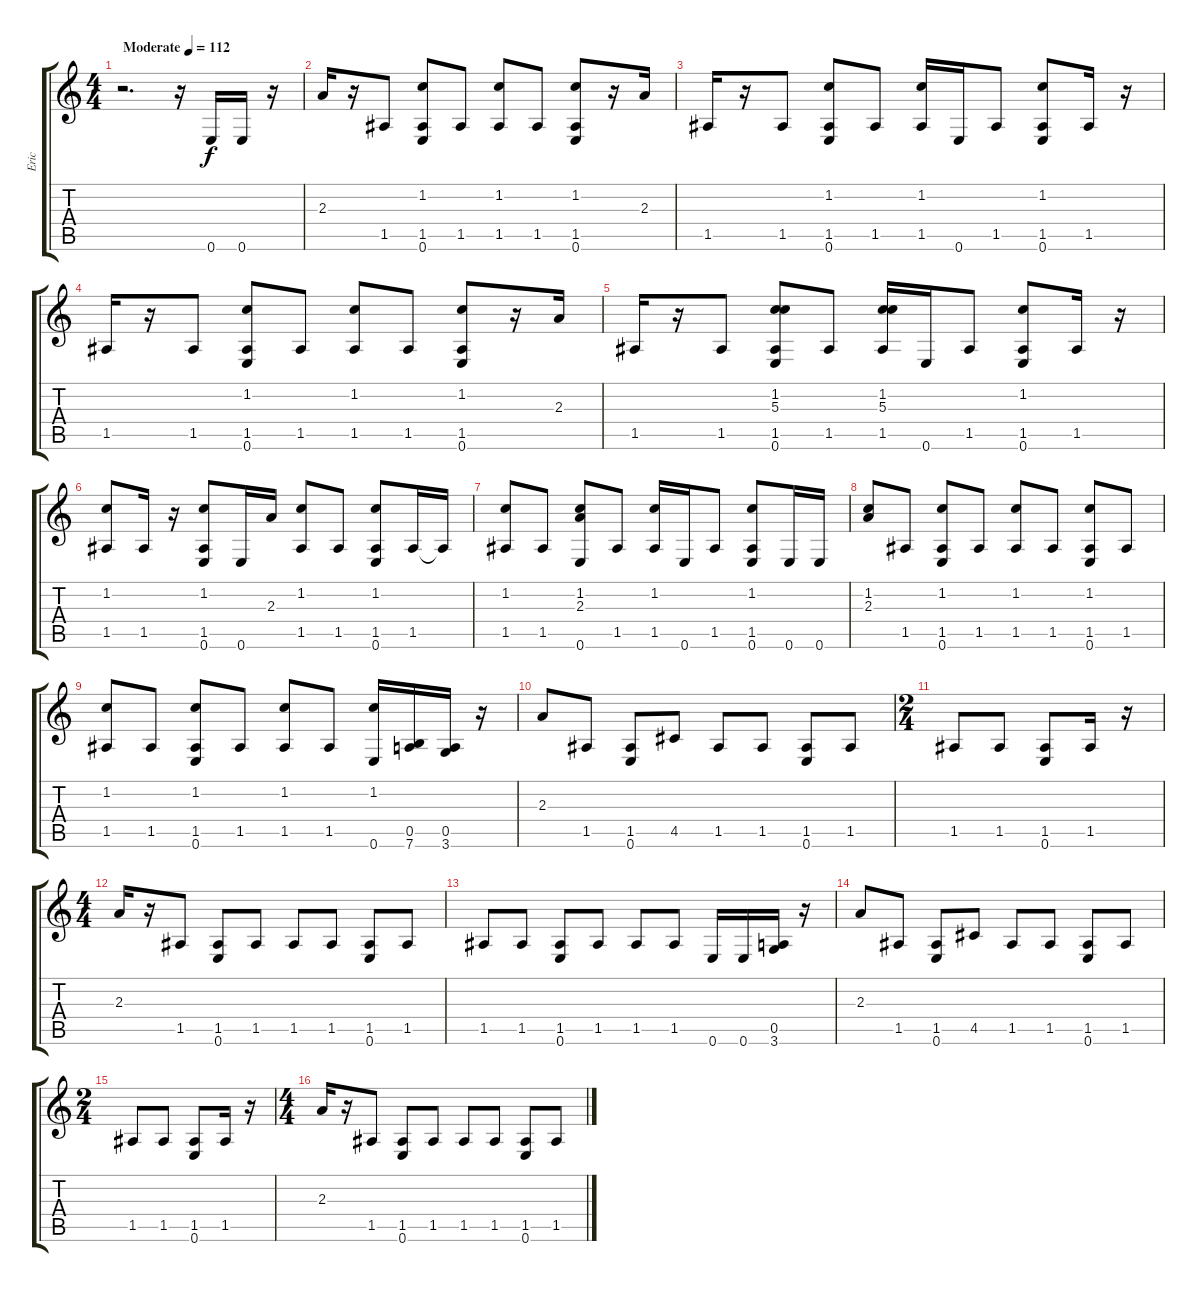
\track ("Eric" "Eric") {instrument acousticguitarsteel}
\staff {score tabs}
\tuning (E4 B3 G3 D3 A2 E2) {hide}
\ts (4 4)
\tempo (112 "Moderate")
\clef g2
\ks c
r.2{d dy f instrument acousticguitarsteel} r.16 0.6.16 0.6.16 r.16 |
2.3.16 r.16 1.5.8 (1.2 1.5 0.6).8 1.5.8 (1.2 1.5).8 1.5.8 (1.2 1.5 0.6).8 r.16 2.3.16 |
1.5.16 r.16 1.5.8 (1.2 1.5 0.6).8 1.5.8 (1.2 1.5).16 0.6.16 1.5.8 (1.2 1.5 0.6).8 1.5.16 r.16 |
1.5.16 r.16 1.5.8 (1.2 1.5 0.6).8 1.5.8 (1.2 1.5).8 1.5.8 (1.2 1.5 0.6).8 r.16 2.3.16 |
1.5.16 r.16 1.5.8 (1.2 5.3 1.5 0.6).8 1.5.8 (1.2 5.3 1.5).16 0.6.16 1.5.8 (1.2 1.5 0.6).8 1.5.16 r.16 |
(1.2 1.5).8 1.5.16 r.16 (1.2 1.5 0.6).8 0.6.16 2.3.16 (1.2 1.5).8 1.5.8 (1.2 1.5 0.6).8 1.5.16 1.5{t}.16 |
(1.2 1.5).8 1.5.8 (1.2 2.3 0.6).8 1.5.8 (1.2 1.5).16 0.6.16 1.5.8 (1.2 1.5 0.6).8 0.6.16 0.6.16 |
(1.2 2.3).8 1.5.8 (1.2 1.5 0.6).8 1.5.8 (1.2 1.5).8 1.5.8 (1.2 1.5 0.6).8 1.5.8 |
(1.2 1.5).8 1.5.8 (1.2 1.5 0.6).8 1.5.8 (1.2 1.5).8 1.5.8 (1.2 0.6).16 (0.5 7.6).16 (0.5 3.6).16 r.16 |
2.3.8 1.5.8 (1.5 0.6).8 4.5.8 1.5.8 1.5.8 (1.5 0.6).8 1.5.8 |
\ts (2 4)
1.5.8 1.5.8 (1.5 0.6).8 1.5.16 r.16 |
\ts (4 4)
2.3.16 r.16 1.5.8 (1.5 0.6).8 1.5.8 1.5.8 1.5.8 (1.5 0.6).8 1.5.8 |
1.5.8 1.5.8 (1.5 0.6).8 1.5.8 1.5.8 1.5.8 0.6.16 0.6.16 (0.5 3.6).16 r.16 |
2.3.8 1.5.8 (1.5 0.6).8 4.5.8 1.5.8 1.5.8 (1.5 0.6).8 1.5.8 |
\ts (2 4)
1.5.8 1.5.8 (1.5 0.6).8 1.5.16 r.16 |
\ts (4 4)
2.3.16 r.16 1.5.8 (1.5 0.6).8 1.5.8 1.5.8 1.5.8 (1.5 0.6).8 1.5.8
